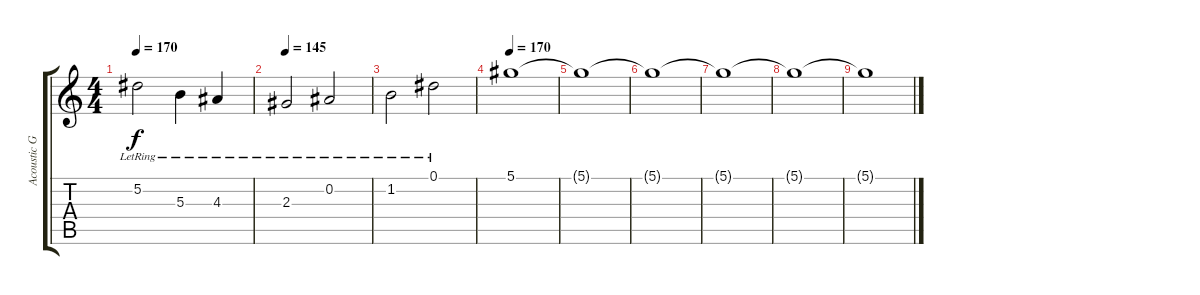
\track ("Acoustic Guitar 2" "Acoustic G") {instrument acousticguitarsteel}
\staff {score tabs}
\tuning (Eb4 Bb3 Gb3 Db3 Ab2 Eb2) {hide}
\ts (4 4)
\tempo 170
\clef g2
\ks c
5.2{lr}.2{dy f} 5.3{lr}.4 4.3{lr}.4 |
\tempo 145
2.3{lr}.2 0.2{lr}.2 |
1.2{lr}.2 0.1{lr}.2 |
\tempo 170
5.1.1 |
5.1{t}.1 |
5.1{t}.1 |
5.1{t}.1 |
5.1{t}.1 |
5.1{t}.1
